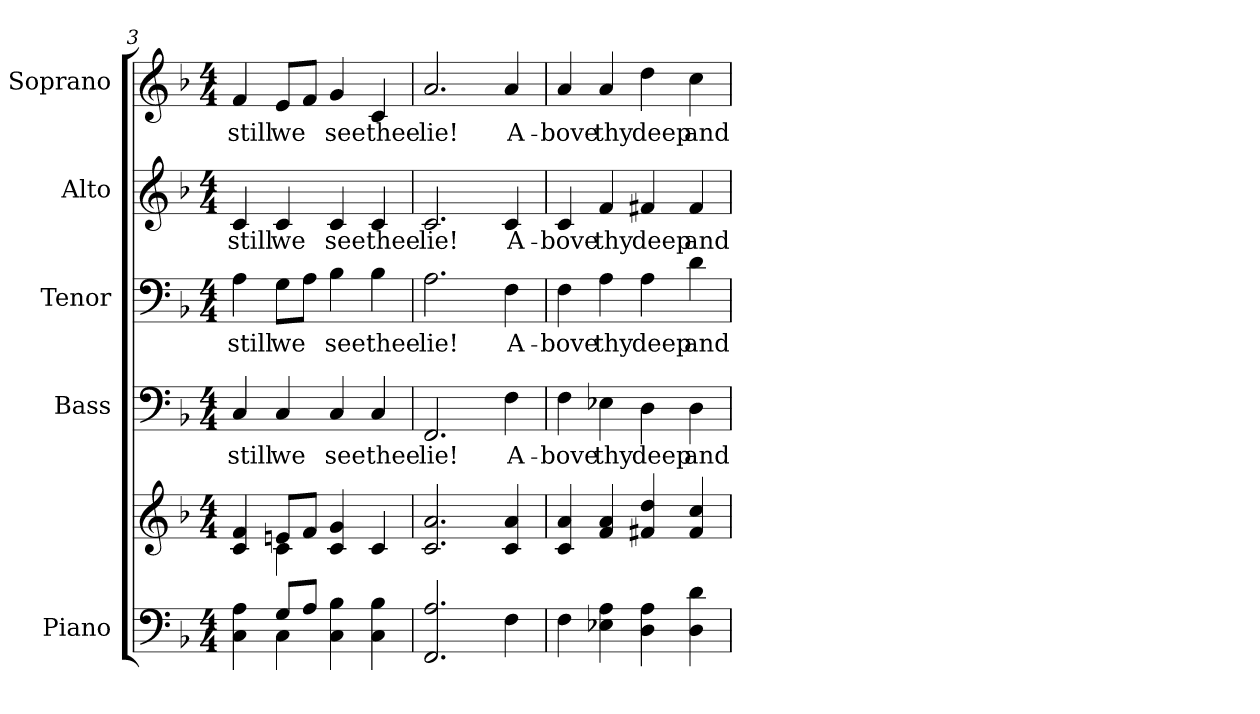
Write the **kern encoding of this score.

**kern	**kern	**kern	**text	**kern	**text	**kern	**text	**kern	**text
*part5	*part5	*part4	*part4	*part3	*part3	*part2	*part2	*part1	*part1
*staff6	*staff5	*staff4	*staff4	*staff3	*staff3	*staff2	*staff2	*staff1	*staff1
*I"Piano	*	*I"Bass	*	*I"Tenor	*	*I"Alto	*	*I"Soprano	*
*I'Pno.	*	*I'B.	*	*I'T.	*	*I'A.	*	*I'S.	*
!!LO:PB:g=z
*clefF4	*clefG2	*clefF4	*	*clefF4	*	*clefG2	*	*clefG2	*
*k[b-]	*k[b-]	*k[b-]	*	*k[b-]	*	*k[b-]	*	*k[b-]	*
*F:	*F:	*F:	*	*F:	*	*F:	*	*F:	*
*M4/4	*M4/4	*M4/4	*	*M4/4	*	*M4/4	*	*M4/4	*
=3	=3	=3	=3	=3	=3	=3	=3	=3	=3
*^	*^	*	*	*	*	*	*	*	*
!	!	!	!	!	!LO:LY:b:color=#000000	!	!	!	!	!	!
!	!	!	!	!	!	!	!LO:LY:b:color=#000000	!	!	!	!
!	!	!	!	!	!	!	!	!	!LO:LY:b:color=#000000	!	!
!	!	!	!	!	!	!	!	!	!	!	!LO:LY:b:color=#000000
4Ci\ 4Ai	4ryy	4ci/ 4fi	4ryy	4Ci/	still	4Ai\	still	4ci/	still	4fi/	still
!	!	!	!	!	!LO:LY:b:color=#000000	!	!	!	!	!	!
!	!	!	!	!	!	!	!LO:LY:b:color=#000000	!	!	!	!
!	!	!	!	!	!	!	!	!	!LO:LY:b:color=#000000	!	!
!	!	!	!	!	!	!	!	!	!	!	!LO:LY:b:color=#000000
8Gi/L	4Ci\	8eni/L	4ci\	4Ci/	we	8Gi\L	we	4ci/	we	8ei/L	we
8Ai/J	.	8fi/J	.	.	.	8Ai\J	.	.	.	8fi/J	.
!	!	!	!	!	!LO:LY:b:color=#000000	!	!	!	!	!	!
!	!	!	!	!	!	!	!LO:LY:b:color=#000000	!	!	!	!
!	!	!	!	!	!	!	!	!	!LO:LY:b:color=#000000	!	!
!	!	!	!	!	!	!	!	!	!	!	!LO:LY:b:color=#000000
4Ci\ 4B-i	2ryy	4ci/ 4gi	2ryy	4Ci/	see	4B-i\	see	4ci/	see	4gi/	see
!	!	!	!	!	!LO:LY:b:color=#000000	!	!	!	!	!	!
!	!	!	!	!	!	!	!LO:LY:b:color=#000000	!	!	!	!
!	!	!	!	!	!	!	!	!	!LO:LY:b:color=#000000	!	!
!	!	!	!	!	!	!	!	!	!	!	!LO:LY:b:color=#000000
4Ci\ 4B-i	.	4ci/	.	4Ci/	thee	4B-i\	thee	4ci/	thee	4ci/	thee
*v	*v	*	*	*	*	*	*	*	*	*	*
*	*v	*v	*	*	*	*	*	*	*	*
=4	=4	=4	=4	=4	=4	=4	=4	=4	=4
!	!	!	!LO:LY:b:color=#000000	!	!	!	!	!	!
!	!	!	!	!	!LO:LY:b:color=#000000	!	!	!	!
!	!	!	!	!	!	!	!LO:LY:b:color=#000000	!	!
!	!	!	!	!	!	!	!	!	!LO:LY:b:color=#000000
2.FFi/ 2.Ai	2.ci/ 2.ai	2.FFi/	lie!	2.Ai\	lie!	2.ci/	lie!	2.ai/	lie!
!	!	!	!LO:LY:b:color=#000000	!	!	!	!	!	!
!	!	!	!	!	!LO:LY:b:color=#000000	!	!	!	!
!	!	!	!	!	!	!	!LO:LY:b:color=#000000	!	!
!	!	!	!	!	!	!	!	!	!LO:LY:b:color=#000000
4Fi\	4ci/ 4ai	4Fi\	A-	4Fi\	A-	4ci/	A-	4ai/	A-
!!LO:PB:g=z
=5	=5	=5	=5	=5	=5	=5	=5	=5	=5
!	!	!	!LO:LY:b:color=#000000	!	!	!	!	!	!
!	!	!	!	!	!LO:LY:b:color=#000000	!	!	!	!
!	!	!	!	!	!	!	!LO:LY:b:color=#000000	!	!
!	!	!	!	!	!	!	!	!	!LO:LY:b:color=#000000
4Fi\	4ci/ 4ai	4Fi\	-bove	4Fi\	-bove	4ci/	-bove	4ai/	-bove
!	!	!	!LO:LY:b:color=#000000	!	!	!	!	!	!
!	!	!	!	!	!LO:LY:b:color=#000000	!	!	!	!
!	!	!	!	!	!	!	!LO:LY:b:color=#000000	!	!
!	!	!	!	!	!	!	!	!	!LO:LY:b:color=#000000
4E-Xi\ 4Ai	4fi/ 4ai	4E-Xi\	thy	4Ai\	thy	4fi/	thy	4ai/	thy
!	!	!	!LO:LY:b:color=#000000	!	!	!	!	!	!
!	!	!	!	!	!LO:LY:b:color=#000000	!	!	!	!
!	!	!	!	!	!	!	!LO:LY:b:color=#000000	!	!
!	!	!	!	!	!	!	!	!	!LO:LY:b:color=#000000
4Di\ 4Ai	4f#Xi/ 4ddi	4Di\	deep	4Ai\	deep	4f#Xi/	deep	4ddi\	deep
!	!	!	!LO:LY:b:color=#000000	!	!	!	!	!	!
!	!	!	!	!	!LO:LY:b:color=#000000	!	!	!	!
!	!	!	!	!	!	!	!LO:LY:b:color=#000000	!	!
!	!	!	!	!	!	!	!	!	!LO:LY:b:color=#000000
4Di\ 4di	4f#i/ 4cci	4Di\	and	4di\	and	4f#i/	and	4cci\	and
=	=	=	=	=	=	=	=	=	=
*-	*-	*-	*-	*-	*-	*-	*-	*-	*-
